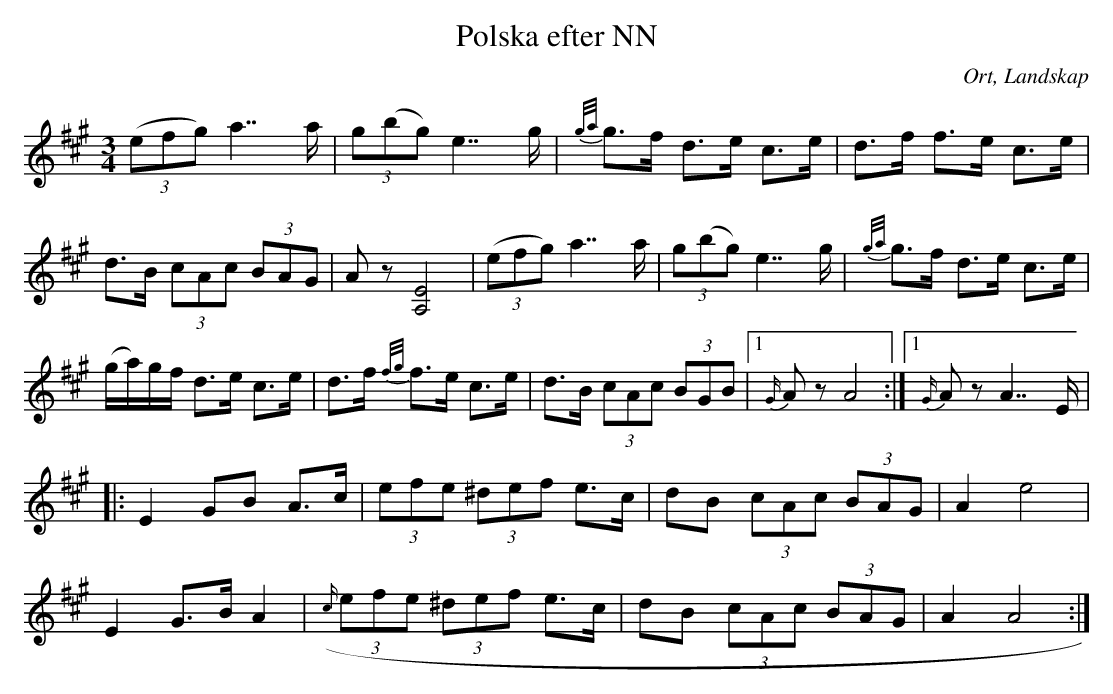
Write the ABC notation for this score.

X:1
T:Polska efter NN
O:Ort, Landskap
M:3/4
L:1/8
K:A
((3efg) a7/2 a/|(3g(bg) e7/2 g/|{g/a/}g>f d>e c>e|d>f f>e c>e|
d>B (3cAc (3BAG|A z [A,4E4]|((3efg) a7/2 a/|(3g(bg) e7/2 g/|{g/a/}g>f d>e c>e|
(g/a/)g/f/ d>e c>e|d>f {f/g/}f>e c>e|d>B (3cAc (3BGB|1 {G/}A z A4:|1 {G/}A z A7/2 E/|
|:E2 GB A>c|(3efe (3^def e>c|dB (3cAc (3BAG|A2 e4|
E2 G>B A2|({c/}(3efe (3^def e>c|dB (3cAc (3BAG|A2 A4:|
